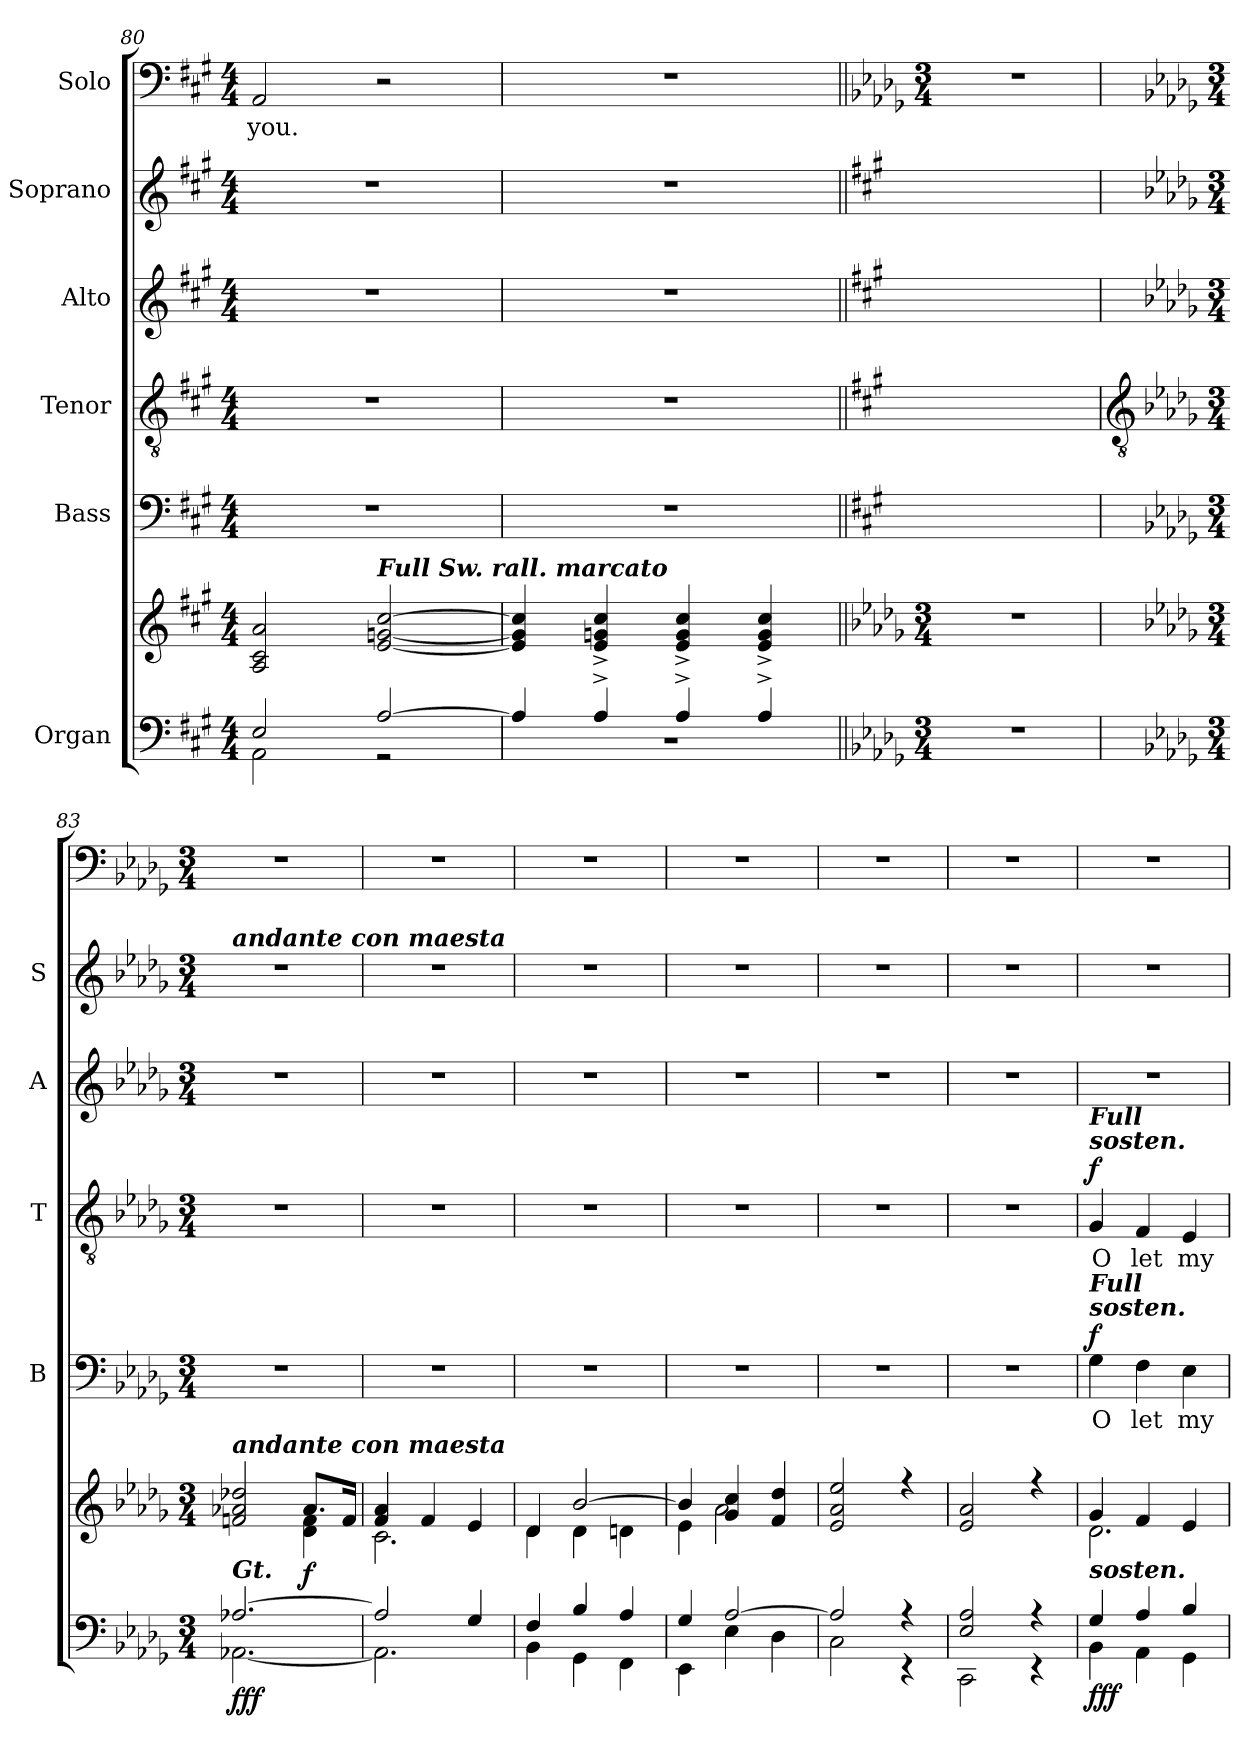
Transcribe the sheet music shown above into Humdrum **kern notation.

**kern	**kern	**dynam	**kern	**text	**dynam	**kern	**text	**dynam	**kern	**kern	**kern	**text
*part6	*part6	*part6	*part5	*part5	*part5	*part4	*part4	*part4	*part3	*part2	*part1	*part1
*staff7	*staff6	*staff6/7	*staff5	*staff5	*staff5	*staff4	*staff4	*staff4	*staff3	*staff2	*staff1	*staff1
*I"Organ	*	*	*I"Bass	*	*	*I"Tenor	*	*	*I"Alto	*I"Soprano	*I"Solo	*
*	*	*	*I'B	*	*	*I'T	*	*	*I'A	*I'S	*	*
*clefF4	*clefG2	*	*clefF4	*	*	*clefGv2	*	*	*clefG2	*clefG2	*clefF4	*
*k[f#c#g#]	*k[f#c#g#]	*	*k[f#c#g#]	*	*	*k[f#c#g#]	*	*	*k[f#c#g#]	*k[f#c#g#]	*k[f#c#g#]	*
*A:	*A:	*	*A:	*	*	*A:	*	*	*A:	*A:	*A:	*
*M4/4	*M4/4	*	*M4/4	*	*	*M4/4	*	*	*M4/4	*M4/4	*M4/4	*
=80	=80	=80	=80	=80	=80	=80	=80	=80	=80	=80	=80	=80
*^	*	*	*	*	*	*	*	*	*	*	*	*
!	!	!	!	!	!	!	!	!	!	!	!	!	!LO:LY:b
2E/	2AA\	2A 2c# 2a	.	1r	.	.	1r	.	.	1r	1r	2AA	you.
!	!	!LO:TX:a:Bi:t=Full Sw. rall. marcato	!	!	!	!	!	!	!	!	!	!	!
[2A/	2r	[2e [2gn [2cc#	.	.	.	.	.	.	.	.	.	2r	.
=81	=81	=81	=81	=81	=81	=81	=81	=81	=81	=81	=81	=81	=81
4A/]	1r	4e] 4g] 4cc#]	.	1r	.	.	1r	.	.	1r	1r	1r	.
4A^/	.	4e^ 4g^ 4cc#^	.	.	.	.	.	.	.	.	.	.	.
4A^/	.	4e^ 4g^ 4cc#^	.	.	.	.	.	.	.	.	.	.	.
4A^/	.	4e^ 4g^ 4cc#^	.	.	.	.	.	.	.	.	.	.	.
*v	*v	*	*	*	*	*	*	*	*	*	*	*	*
=82||	=82||	=82||	=82||	=82||	=82||	=82||	=82||	=82||	=82||	=82||	=82||	=82||
*k[b-e-a-d-g-]	*k[b-e-a-d-g-]	*	*	*	*	*	*	*	*	*	*k[b-e-a-d-g-]	*
*D-:	*D-:	*	*	*	*	*	*	*	*	*	*D-:	*
*M3/4	*M3/4	*	*	*	*	*	*	*	*	*	*M3/4	*
2.r	2.r	.	2.ryy	.	.	2.ryy	.	.	2.ryy	2.ryy	2.r	.
!!LO:LB:g=z
=83	=83	=83	=83	=83	=83	=83	=83	=83	=83	=83	=83	=83
*	*	*	*	*	*	*clefGv2	*	*	*	*	*	*
*	*	*	*k[b-e-a-d-g-]	*	*	*k[b-e-a-d-g-]	*	*	*k[b-e-a-d-g-]	*k[b-e-a-d-g-]	*	*
*	*	*	*D-:	*	*	*D-:	*	*	*D-:	*D-:	*	*
*M3/4	*M3/4	*	*M3/4	*	*	*M3/4	*	*	*M3/4	*M3/4	*M3/4	*
*^	*^	*	*	*	*	*	*	*	*	*	*	*
!	!	!	!	!	!	!	!	!	!	!	!	!LO:TX:a:Bi:t=andante con maesta	!	!
!	!	!LO:TX:a:Bi:t=andante con maesta	!	!	!	!	!	!	!	!	!	!	!	!
!LO:TX:a:Bi:t=Gt.	!	!	!	!	!	!	!	!	!	!	!	!	!	!
!	!	!	!	!LO:DY:b=2	!LO:N:vis=1	!	!	!LO:N:vis=1	!	!	!LO:N:vis=1	!LO:N:vis=1	!	!
!	!	!	!	!LO:DY:n=1:b=2	!	!	!	!	!	!	!	!	!	!
!	!	!	!	!LO:DY:n=2:b	!	!	!	!	!	!	!	!	!	!
[2.A-X/	[2.AA-X\	2fn/ 2a-X/ 2dd-X/	2ryy	f f f	2.r	.	.	2.r	.	.	2.r	2.r	2.r	.
!	!	!	!	!LO:DY:n=3:b	!	!	!	!	!	!	!	!	!	!
.	.	8.a-/L	4d-\ 4f\	f	.	.	.	.	.	.	.	.	.	.
.	.	16f/J	.	.	.	.	.	.	.	.	.	.	.	.
=84	=84	=84	=84	=84	=84	=84	=84	=84	=84	=84	=84	=84	=84	=84
!	!	!	!	!	!LO:N:vis=1	!	!	!LO:N:vis=1	!	!	!LO:N:vis=1	!LO:N:vis=1	!	!
2A-/]	2.AA-\]	4f/ 4a-/	2.c\	.	2.r	.	.	2.r	.	.	2.r	2.r	2.r	.
.	.	4f/	.	.	.	.	.	.	.	.	.	.	.	.
4G-/	.	4e-/	.	.	.	.	.	.	.	.	.	.	.	.
=85	=85	=85	=85	=85	=85	=85	=85	=85	=85	=85	=85	=85	=85	=85
!	!	!	!	!	!LO:N:vis=1	!	!	!LO:N:vis=1	!	!	!LO:N:vis=1	!LO:N:vis=1	!	!
4F/	4BB-\	4d-/	4d-\	.	2.r	.	.	2.r	.	.	2.r	2.r	2.r	.
4B-/	4GG-\	[2b-/	4d-\	.	.	.	.	.	.	.	.	.	.	.
4A-/	4FF\	.	4dn\	.	.	.	.	.	.	.	.	.	.	.
=86	=86	=86	=86	=86	=86	=86	=86	=86	=86	=86	=86	=86	=86	=86
!	!	!	!	!	!LO:N:vis=1	!	!	!LO:N:vis=1	!	!	!LO:N:vis=1	!LO:N:vis=1	!	!
4G-/	4EE-\	4b-/]	4e-\	.	2.r	.	.	2.r	.	.	2.r	2.r	2.r	.
[2A-/	4E-\	4g-/ 4cc/	2a-\	.	.	.	.	.	.	.	.	.	.	.
.	4D-\	4f/ 4dd-/	.	.	.	.	.	.	.	.	.	.	.	.
=87	=87	=87	=87	=87	=87	=87	=87	=87	=87	=87	=87	=87	=87	=87
!	!	!	!	!	!LO:N:vis=1	!	!	!LO:N:vis=1	!	!	!LO:N:vis=1	!LO:N:vis=1	!	!
2A-/]	2C\	2e-/ 2a-/ 2ee-/	2.ryy	.	2.r	.	.	2.r	.	.	2.r	2.r	2.r	.
4r	4r	4r	.	.	.	.	.	.	.	.	.	.	.	.
=88	=88	=88	=88	=88	=88	=88	=88	=88	=88	=88	=88	=88	=88	=88
!	!	!	!	!	!LO:N:vis=1	!	!	!LO:N:vis=1	!	!	!LO:N:vis=1	!LO:N:vis=1	!	!
2E-/ 2A-/	2CC\	2e-/ 2a-/	2.ryy	.	2.r	.	.	2.r	.	.	2.r	2.r	2.r	.
4r	4r	4r	.	.	.	.	.	.	.	.	.	.	.	.
=89	=89	=89	=89	=89	=89	=89	=89	=89	=89	=89	=89	=89	=89	=89
!	!	!	!	!	!	!	!	!LO:TX:a:Bi:t=sosten.	!	!	!	!	!	!
!	!	!	!	!	!	!	!	!LO:TX:a:Bi:t=Full	!	!	!	!	!	!
!	!	!	!	!	!LO:TX:a:Bi:t=sosten.	!	!	!	!	!	!	!	!	!
!	!	!	!	!	!LO:TX:a:Bi:t=Full	!	!	!	!	!	!	!	!	!
!	!	!LO:TX:b:Bi:t=sosten.	!	!	!	!	!	!	!	!	!	!	!	!
!	!	!	!	!LO:DY:b=2	!	!LO:LY:b	!	!	!LO:LY:b	!	!LO:N:vis=1	!LO:N:vis=1	!	!
!	!	!	!	!LO:DY:n=1:b=2	!	!	!	!	!	!	!	!	!	!
!	!	!	!	!LO:DY:n=2:b	!	!	!LO:DY:b	!	!	!LO:DY:b	!	!	!	!
4G-/	4BB-\	4g-/	2.d-\	f f f	4G-	O	f	4G-	O	f	2.r	2.r	2.r	.
!	!	!	!	!	!	!LO:LY:b	!	!	!LO:LY:b	!	!	!	!	!
4A-/	4AA-\	4f/	.	.	4F	let	.	4F	let	.	.	.	.	.
!	!	!	!	!	!	!LO:LY:b	!	!	!LO:LY:b	!	!	!	!	!
4B-/	4GG-\	4e-/	.	.	4E-	my	.	4E-	my	.	.	.	.	.
*v	*v	*	*	*	*	*	*	*	*	*	*	*	*	*
*	*v	*v	*	*	*	*	*	*	*	*	*	*	*
=	=	=	=	=	=	=	=	=	=	=	=	=
*-	*-	*-	*-	*-	*-	*-	*-	*-	*-	*-	*-	*-
